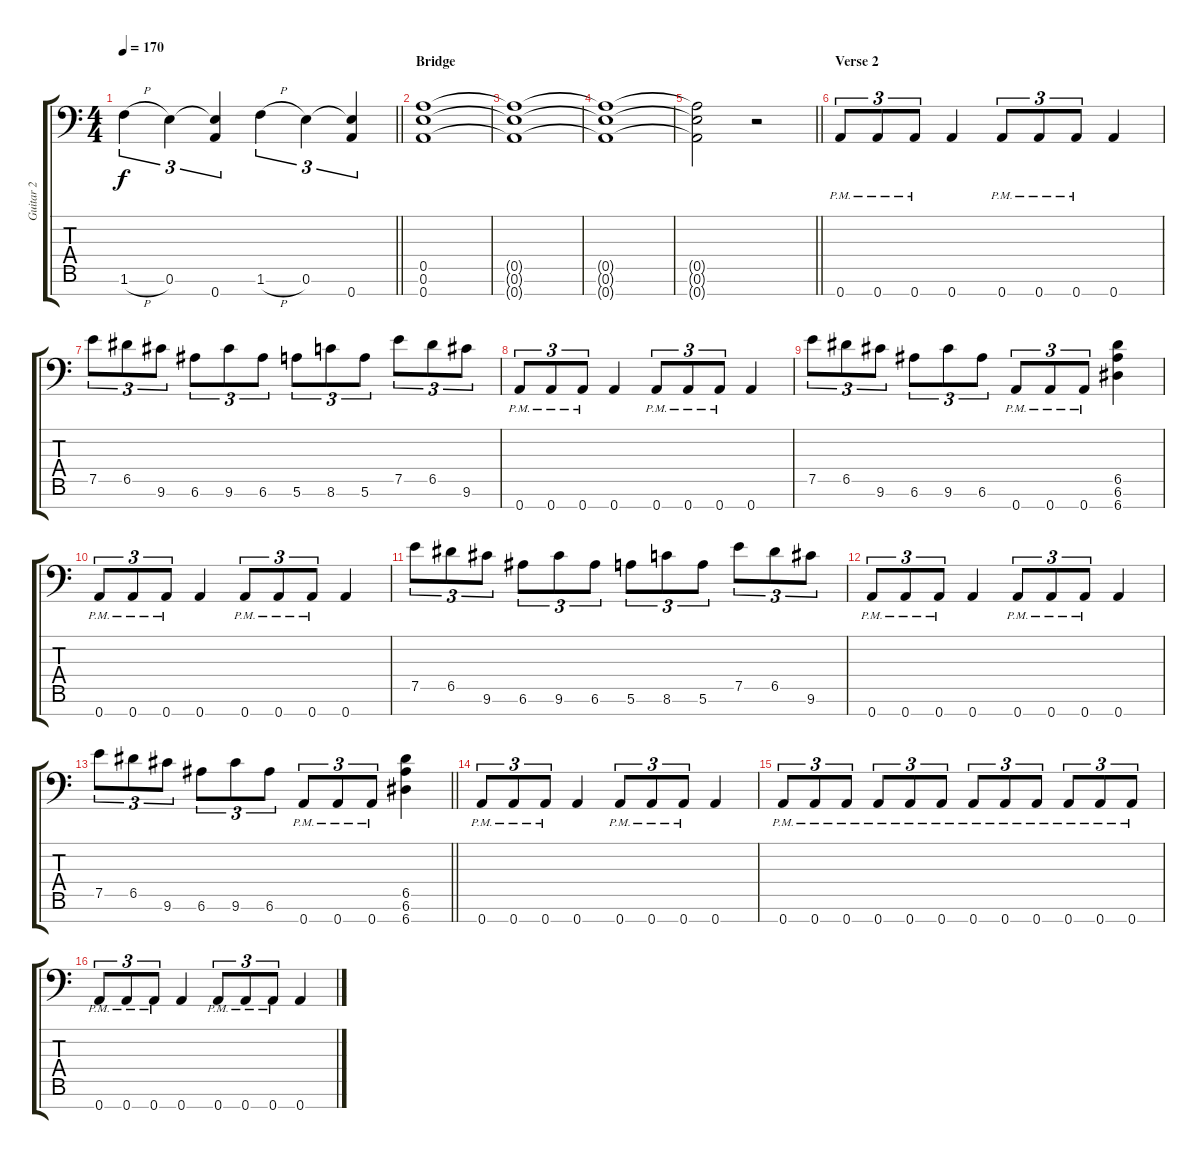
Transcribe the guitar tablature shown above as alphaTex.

\track ("Guitar 2" "Guitar 2") {instrument distortionguitar}
\staff {score tabs}
\tuning (E4 B3 G3 D3 A2 E2 A1) {hide}
\ts (4 4)
\tempo 170
\clef f4
\barLineRight lightlight
\ks c
1.6{h}.4{tu (3 2) dy f} 0.6.4{tu (3 2)} (0.6{t} 0.7).4{tu (3 2)} 1.6{h}.4{tu (3 2)} 0.6.4{tu (3 2)} (0.6{t} 0.7).4{tu (3 2)} |
\section ("" "Bridge")
(0.5 0.6 0.7).1 |
(0.5{t} 0.6{t} 0.7{t}).1 |
(0.5{t} 0.6{t} 0.7{t}).1 |
\barLineRight lightlight
(0.5{t} 0.6{t} 0.7{t}).2 r.2 |
\section ("" "Verse 2")
0.7{pm}.8{tu (3 2)} 0.7{pm}.8{tu (3 2)} 0.7{pm}.8{tu (3 2)} 0.7.4 0.7{pm}.8{tu (3 2)} 0.7{pm}.8{tu (3 2)} 0.7{pm}.8{tu (3 2)} 0.7.4 |
7.5.8{tu (3 2)} 6.5.8{tu (3 2)} 9.6.8{tu (3 2)} 6.6.8{tu (3 2)} 9.6.8{tu (3 2)} 6.6.8{tu (3 2)} 5.6.8{tu (3 2)} 8.6.8{tu (3 2)} 5.6.8{tu (3 2)} 7.5.8{tu (3 2)} 6.5.8{tu (3 2)} 9.6.8{tu (3 2)} |
0.7{pm}.8{tu (3 2)} 0.7{pm}.8{tu (3 2)} 0.7{pm}.8{tu (3 2)} 0.7.4 0.7{pm}.8{tu (3 2)} 0.7{pm}.8{tu (3 2)} 0.7{pm}.8{tu (3 2)} 0.7.4 |
7.5.8{tu (3 2)} 6.5.8{tu (3 2)} 9.6.8{tu (3 2)} 6.6.8{tu (3 2)} 9.6.8{tu (3 2)} 6.6.8{tu (3 2)} 0.7{pm}.8{tu (3 2)} 0.7{pm}.8{tu (3 2)} 0.7{pm}.8{tu (3 2)} (6.5 6.6 6.7).4 |
0.7{pm}.8{tu (3 2)} 0.7{pm}.8{tu (3 2)} 0.7{pm}.8{tu (3 2)} 0.7.4 0.7{pm}.8{tu (3 2)} 0.7{pm}.8{tu (3 2)} 0.7{pm}.8{tu (3 2)} 0.7.4 |
7.5.8{tu (3 2)} 6.5.8{tu (3 2)} 9.6.8{tu (3 2)} 6.6.8{tu (3 2)} 9.6.8{tu (3 2)} 6.6.8{tu (3 2)} 5.6.8{tu (3 2)} 8.6.8{tu (3 2)} 5.6.8{tu (3 2)} 7.5.8{tu (3 2)} 6.5.8{tu (3 2)} 9.6.8{tu (3 2)} |
0.7{pm}.8{tu (3 2)} 0.7{pm}.8{tu (3 2)} 0.7{pm}.8{tu (3 2)} 0.7.4 0.7{pm}.8{tu (3 2)} 0.7{pm}.8{tu (3 2)} 0.7{pm}.8{tu (3 2)} 0.7.4 |
\barLineRight lightlight
7.5.8{tu (3 2)} 6.5.8{tu (3 2)} 9.6.8{tu (3 2)} 6.6.8{tu (3 2)} 9.6.8{tu (3 2)} 6.6.8{tu (3 2)} 0.7{pm}.8{tu (3 2)} 0.7{pm}.8{tu (3 2)} 0.7{pm}.8{tu (3 2)} (6.5 6.6 6.7).4 |
0.7{pm}.8{tu (3 2)} 0.7{pm}.8{tu (3 2)} 0.7{pm}.8{tu (3 2)} 0.7.4 0.7{pm}.8{tu (3 2)} 0.7{pm}.8{tu (3 2)} 0.7{pm}.8{tu (3 2)} 0.7.4 |
0.7{pm}.8{tu (3 2)} 0.7{pm}.8{tu (3 2)} 0.7{pm}.8{tu (3 2)} 0.7{pm}.8{tu (3 2)} 0.7{pm}.8{tu (3 2)} 0.7{pm}.8{tu (3 2)} 0.7{pm}.8{tu (3 2)} 0.7{pm}.8{tu (3 2)} 0.7{pm}.8{tu (3 2)} 0.7{pm}.8{tu (3 2)} 0.7{pm}.8{tu (3 2)} 0.7{pm}.8{tu (3 2)} |
0.7{pm}.8{tu (3 2)} 0.7{pm}.8{tu (3 2)} 0.7{pm}.8{tu (3 2)} 0.7.4 0.7{pm}.8{tu (3 2)} 0.7{pm}.8{tu (3 2)} 0.7{pm}.8{tu (3 2)} 0.7.4
